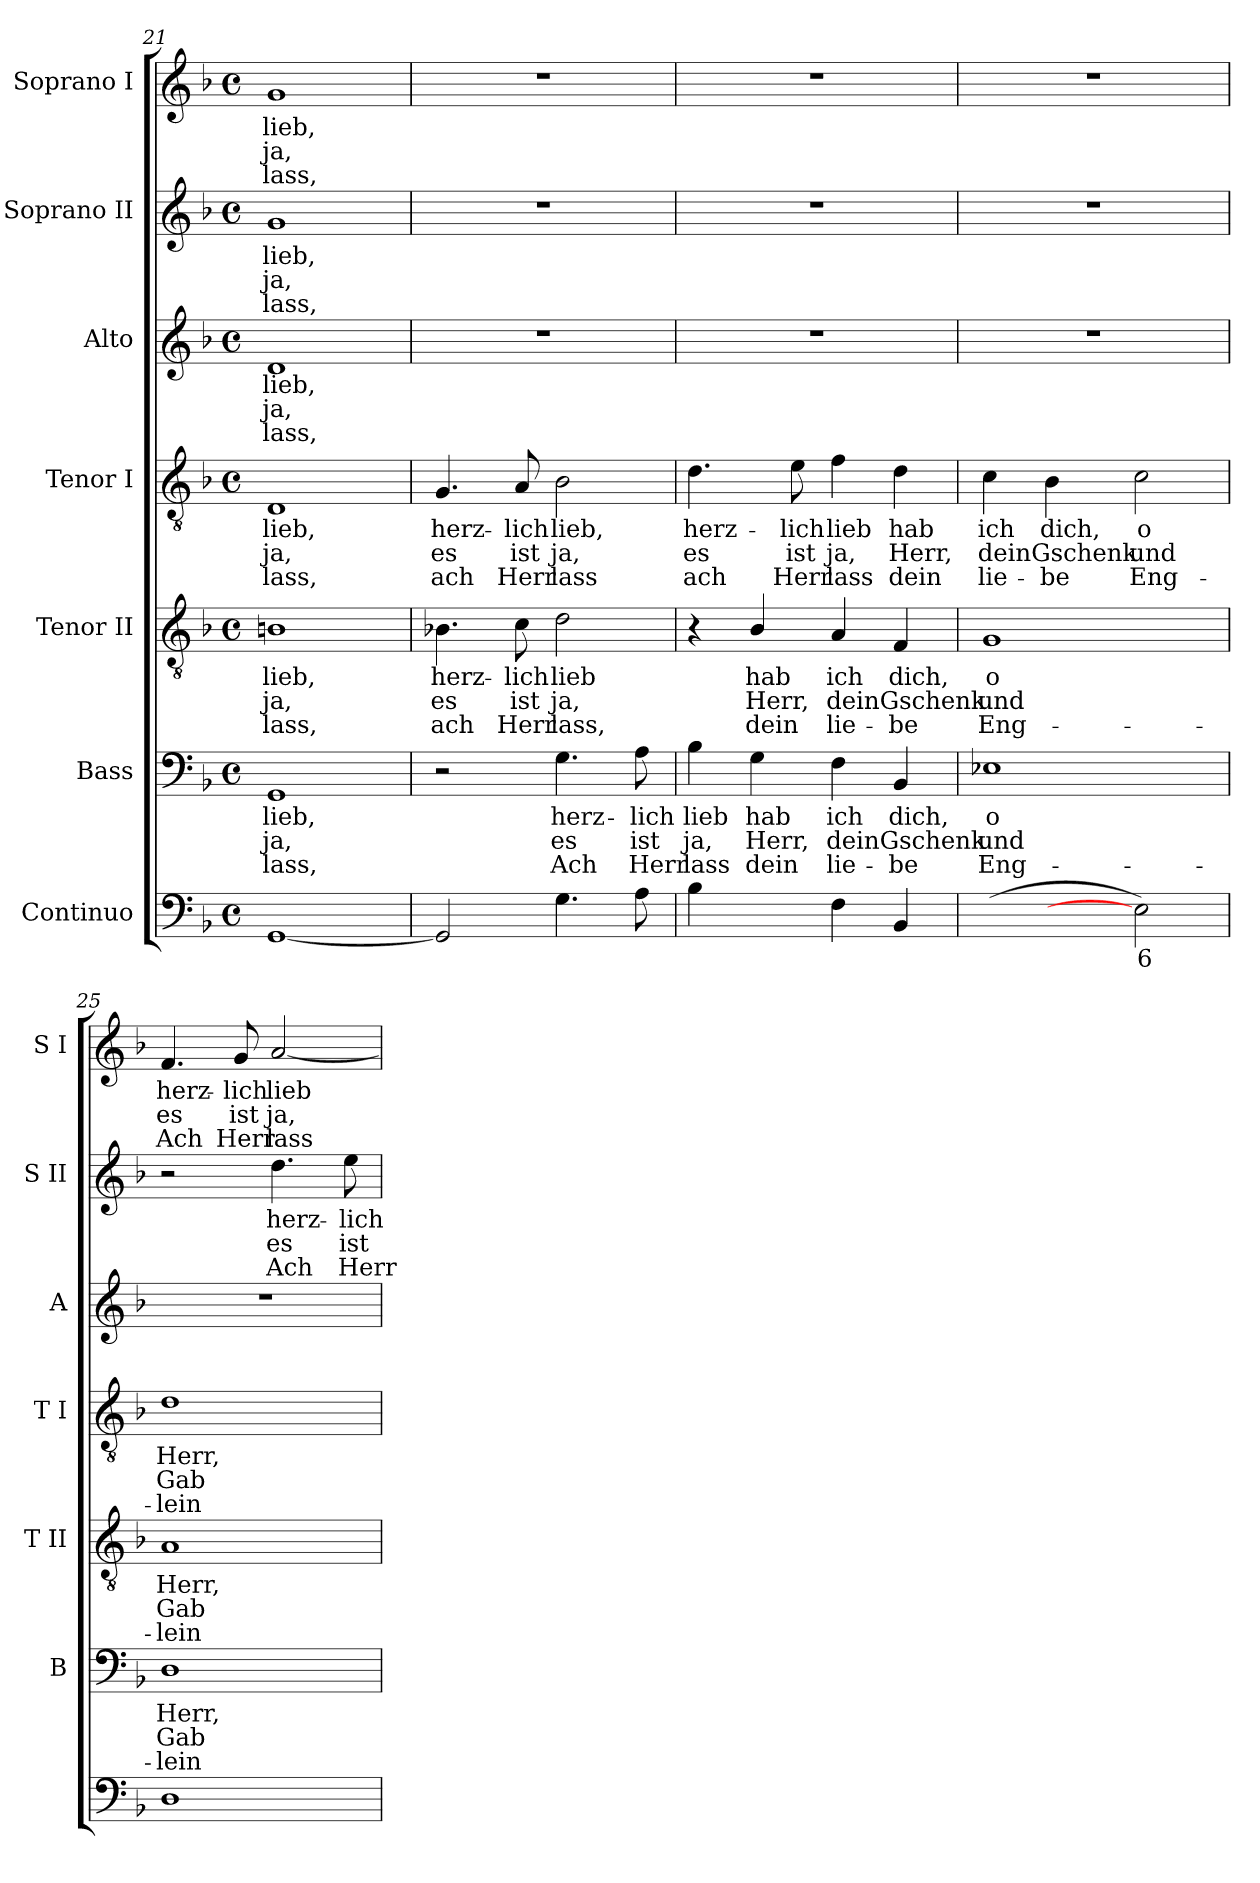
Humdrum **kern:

**kern	**text	**kern	**text	**text	**text	**kern	**text	**text	**text	**kern	**text	**text	**text	**kern	**text	**text	**text	**kern	**text	**text	**text	**kern	**text	**text	**text
*part7	*part7	*part6	*part6	*part6	*part6	*part5	*part5	*part5	*part5	*part4	*part4	*part4	*part4	*part3	*part3	*part3	*part3	*part2	*part2	*part2	*part2	*part1	*part1	*part1	*part1
*staff7	*staff7	*staff6	*staff6	*staff6	*staff6	*staff5	*staff5	*staff5	*staff5	*staff4	*staff4	*staff4	*staff4	*staff3	*staff3	*staff3	*staff3	*staff2	*staff2	*staff2	*staff2	*staff1	*staff1	*staff1	*staff1
*I"Continuo	*	*I"Bass	*	*	*	*I"Tenor II	*	*	*	*I"Tenor I	*	*	*	*I"Alto	*	*	*	*I"Soprano II	*	*	*	*I"Soprano I	*	*	*
*	*	*I'B	*	*	*	*I'T II	*	*	*	*I'T I	*	*	*	*I'A	*	*	*	*I'S II	*	*	*	*I'S I	*	*	*
*clefF4	*	*clefF4	*	*	*	*clefGv2	*	*	*	*clefGv2	*	*	*	*clefG2	*	*	*	*clefG2	*	*	*	*clefG2	*	*	*
*k[b-]	*	*k[b-]	*	*	*	*k[b-]	*	*	*	*k[b-]	*	*	*	*k[b-]	*	*	*	*k[b-]	*	*	*	*k[b-]	*	*	*
*F:	*	*F:	*	*	*	*F:	*	*	*	*F:	*	*	*	*F:	*	*	*	*F:	*	*	*	*F:	*	*	*
*M4/4	*	*M4/4	*	*	*	*M4/4	*	*	*	*M4/4	*	*	*	*M4/4	*	*	*	*M4/4	*	*	*	*M4/4	*	*	*
*met(c)	*	*met(c)	*	*	*	*met(c)	*	*	*	*met(c)	*	*	*	*met(c)	*	*	*	*met(c)	*	*	*	*met(c)	*	*	*
=21	=21	=21	=21	=21	=21	=21	=21	=21	=21	=21	=21	=21	=21	=21	=21	=21	=21	=21	=21	=21	=21	=21	=21	=21	=21
!	!	!	!LO:LY:b	!LO:LY:b	!LO:LY:b	!	!LO:LY:b	!LO:LY:b	!LO:LY:b	!	!LO:LY:b	!LO:LY:b	!LO:LY:b	!	!LO:LY:b	!LO:LY:b	!LO:LY:b	!	!LO:LY:b	!LO:LY:b	!LO:LY:b	!	!LO:LY:b	!LO:LY:b	!LO:LY:b
[1GG	.	1GG	lieb,	ja,	lass,	1Bn	lieb,	ja,	lass,	1D	lieb,	ja,	lass,	1d	lieb,	ja,	lass,	1g	lieb,	ja,	lass,	1g	lieb,	ja,	lass,
=22	=22	=22	=22	=22	=22	=22	=22	=22	=22	=22	=22	=22	=22	=22	=22	=22	=22	=22	=22	=22	=22	=22	=22	=22	=22
!	!	!	!	!	!	!	!LO:LY:b	!LO:LY:b	!LO:LY:b	!	!LO:LY:b	!LO:LY:b	!LO:LY:b	!	!	!	!	!	!	!	!	!	!	!	!
2GG]	.	2r	.	.	.	4.B-X	herz-	-es	ach	4.G	herz-	-es	ach	1r	.	.	.	1r	.	.	.	1r	.	.	.
!	!	!	!	!	!	!	!LO:LY:b	!LO:LY:b	!LO:LY:b	!	!LO:LY:b	!LO:LY:b	!LO:LY:b	!	!	!	!	!	!	!	!	!	!	!	!
.	.	.	.	.	.	8c	lich	ist	Herr	8A	lich	ist	Herr	.	.	.	.	.	.	.	.	.	.	.	.
!	!	!	!LO:LY:b	!LO:LY:b	!LO:LY:b	!	!LO:LY:b	!LO:LY:b	!LO:LY:b	!	!LO:LY:b	!LO:LY:b	!LO:LY:b	!	!	!	!	!	!	!	!	!	!	!	!
4.G	.	4.G	herz-	-es	Ach	2d	lieb	ja,	lass,	2B-	lieb,	ja,	lass	.	.	.	.	.	.	.	.	.	.	.	.
!	!	!	!LO:LY:b	!LO:LY:b	!LO:LY:b	!	!	!	!	!	!	!	!	!	!	!	!	!	!	!	!	!	!	!	!
8A	.	8A	lich	ist	Herr	.	.	.	.	.	.	.	.	.	.	.	.	.	.	.	.	.	.	.	.
=23	=23	=23	=23	=23	=23	=23	=23	=23	=23	=23	=23	=23	=23	=23	=23	=23	=23	=23	=23	=23	=23	=23	=23	=23	=23
!	!	!	!LO:LY:b	!LO:LY:b	!LO:LY:b	!	!	!	!	!	!LO:LY:b	!LO:LY:b	!LO:LY:b	!	!	!	!	!	!	!	!	!	!	!	!
4B-	.	4B-	lieb	ja,	lass	4r	.	.	.	4.d	herz-	-es	ach	1r	.	.	.	1r	.	.	.	1r	.	.	.
!	!LO:LY:b	!	!LO:LY:b	!LO:LY:b	!LO:LY:b	!	!LO:LY:b	!LO:LY:b	!LO:LY:b	!	!	!	!	!	!	!	!	!	!	!	!	!	!	!	!
[8GLyy	5	4G	hab	Herr,	dein	4B-/	hab	Herr,	dein	.	.	.	.	.	.	.	.	.	.	.	.	.	.	.	.
!	!LO:LY:b	!	!	!	!	!	!	!	!	!	!LO:LY:b	!LO:LY:b	!LO:LY:b	!	!	!	!	!	!	!	!	!	!	!	!
8GJyy]	6	.	.	.	.	.	.	.	.	8e	lich	ist	Herr	.	.	.	.	.	.	.	.	.	.	.	.
!	!	!	!LO:LY:b	!LO:LY:b	!LO:LY:b	!	!LO:LY:b	!LO:LY:b	!LO:LY:b	!	!LO:LY:b	!LO:LY:b	!LO:LY:b	!	!	!	!	!	!	!	!	!	!	!	!
4F	.	4F	ich	dein	lie-	4A	ich	dein	lie-	4f	lieb	ja,	lass	.	.	.	.	.	.	.	.	.	.	.	.
!	!	!	!LO:LY:b	!LO:LY:b	!LO:LY:b	!	!LO:LY:b	!LO:LY:b	!LO:LY:b	!	!LO:LY:b	!LO:LY:b	!LO:LY:b	!	!	!	!	!	!	!	!	!	!	!	!
4BB-	.	4BB-	-dich,	Gschenk	be	4F	-dich,	Gschenk	be	4d	hab	Herr,	dein	.	.	.	.	.	.	.	.	.	.	.	.
=24	=24	=24	=24	=24	=24	=24	=24	=24	=24	=24	=24	=24	=24	=24	=24	=24	=24	=24	=24	=24	=24	=24	=24	=24	=24
!	!LO:LY:b	!	!LO:LY:b	!LO:LY:b	!LO:LY:b	!	!LO:LY:b	!LO:LY:b	!LO:LY:b	!	!LO:LY:b	!LO:LY:b	!LO:LY:b	!	!	!	!	!	!	!	!	!	!	!	!
(>[4E-Xyy	6	1E-X	o	und	Eng-	1G	o	und	Eng-	4c	ich	dein	lie-	1r	.	.	.	1r	.	.	.	1r	.	.	.
!	!LO:LY:b	!	!	!	!	!	!	!	!	!	!LO:LY:b	!LO:LY:b	!LO:LY:b	!	!	!	!	!	!	!	!	!	!	!	!
4E-yy_	5	.	.	.	.	.	.	.	.	4B-	-dich,	Gschenk	be	.	.	.	.	.	.	.	.	.	.	.	.
!	!LO:LY:b	!	!	!	!	!	!	!	!	!	!LO:LY:b	!LO:LY:b	!LO:LY:b	!	!	!	!	!	!	!	!	!	!	!	!
2E-])	6	.	.	.	.	.	.	.	.	2c	o	und	Eng-	.	.	.	.	.	.	.	.	.	.	.	.
=25	=25	=25	=25	=25	=25	=25	=25	=25	=25	=25	=25	=25	=25	=25	=25	=25	=25	=25	=25	=25	=25	=25	=25	=25	=25
!	!	!	!LO:LY:b	!LO:LY:b	!LO:LY:b	!	!LO:LY:b	!LO:LY:b	!LO:LY:b	!	!LO:LY:b	!LO:LY:b	!LO:LY:b	!	!	!	!	!	!	!	!	!	!LO:LY:b	!LO:LY:b	!LO:LY:b
1D	.	1D	-Herr,	Gab	lein	1A	-Herr,	Gab	lein	1d	-Herr,	Gab	lein	1r	.	.	.	2r	.	.	.	4.f	herz-	-es	Ach
!	!	!	!	!	!	!	!	!	!	!	!	!	!	!	!	!	!	!	!	!	!	!	!LO:LY:b	!LO:LY:b	!LO:LY:b
.	.	.	.	.	.	.	.	.	.	.	.	.	.	.	.	.	.	.	.	.	.	8g	lich	ist	Herr
!	!	!	!	!	!	!	!	!	!	!	!	!	!	!	!	!	!	!	!LO:LY:b	!LO:LY:b	!LO:LY:b	!	!LO:LY:b	!LO:LY:b	!LO:LY:b
.	.	.	.	.	.	.	.	.	.	.	.	.	.	.	.	.	.	4.dd	herz-	-es	Ach	[2a	lieb	ja,	lass
!	!	!	!	!	!	!	!	!	!	!	!	!	!	!	!	!	!	!	!LO:LY:b	!LO:LY:b	!LO:LY:b	!	!	!	!
.	.	.	.	.	.	.	.	.	.	.	.	.	.	.	.	.	.	8ee	lich	ist	Herr	.	.	.	.
=	=	=	=	=	=	=	=	=	=	=	=	=	=	=	=	=	=	=	=	=	=	=	=	=	=
*-	*-	*-	*-	*-	*-	*-	*-	*-	*-	*-	*-	*-	*-	*-	*-	*-	*-	*-	*-	*-	*-	*-	*-	*-	*-
